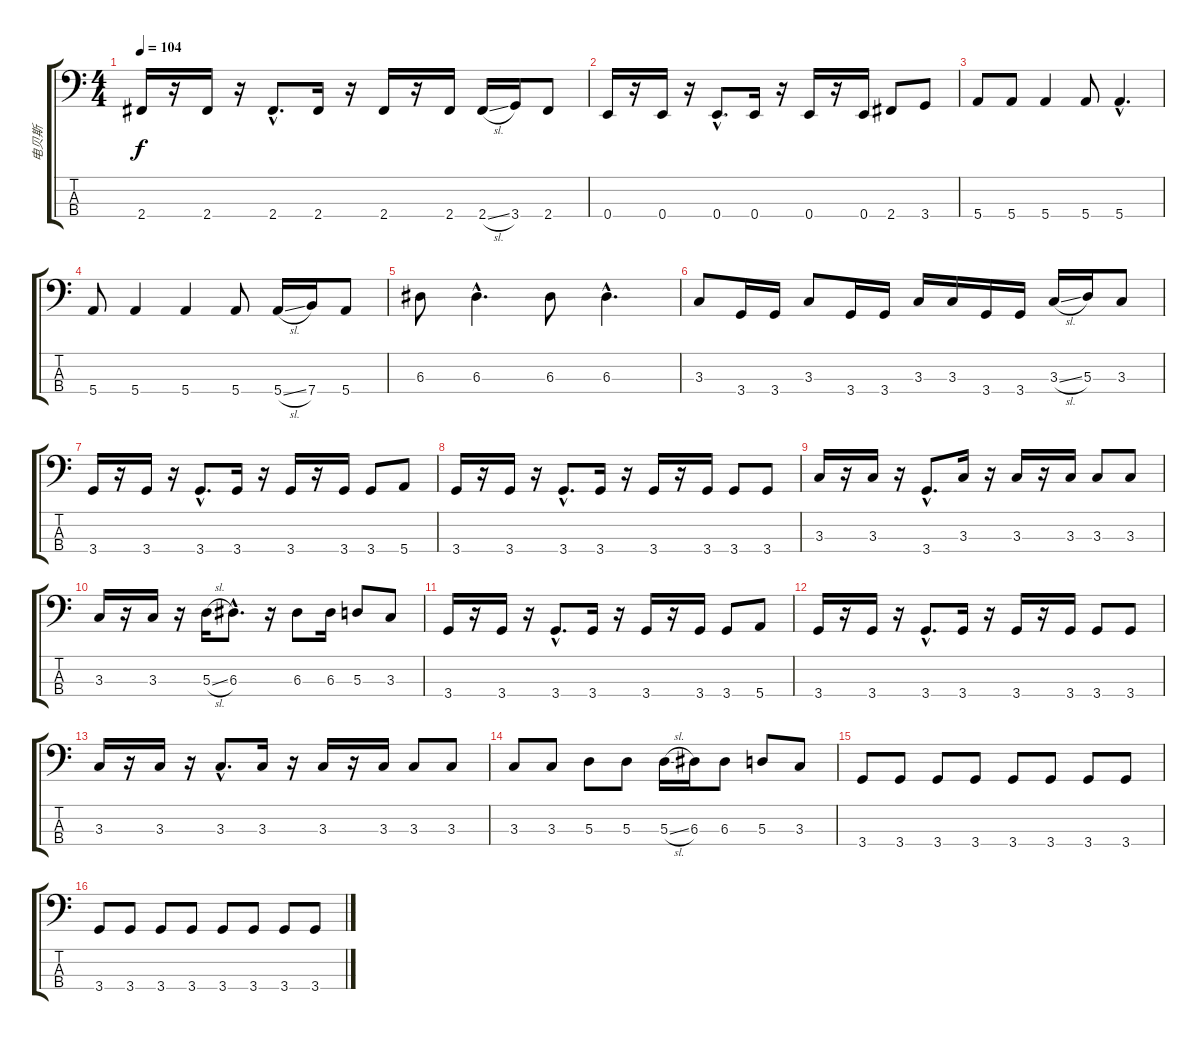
\track ("电贝斯" "电贝斯") {instrument electricbassfinger}
\staff {score tabs}
\tuning (G2 D2 A1 E1) {hide}
\ts (4 4)
\tempo 104
\clef f4
\ks c
2.4.16{dy f} r.16 2.4.16 r.16 2.4{hac}.8{d} 2.4.16 r.16 2.4.16 r.16 2.4.16 2.4{sl}.16 3.4.16 2.4.8 |
0.4.16 r.16 0.4.16 r.16 0.4{hac}.8{d} 0.4.16 r.16 0.4.16 r.16 0.4.16 2.4.8 3.4.8 |
5.4.8 5.4.8 5.4.4 5.4.8 5.4{hac}.4{d} |
5.4.8 5.4.4 5.4.4 5.4.8 5.4{sl}.16 7.4.16 5.4.8 |
6.3.8 6.3{hac}.4{d} 6.3.8 6.3{hac}.4{d} |
3.3.8 3.4.16 3.4.16 3.3.8 3.4.16 3.4.16 3.3.16 3.3.16 3.4.16 3.4.16 3.3{sl}.16 5.3.16 3.3.8 |
3.4.16 r.16 3.4.16 r.16 3.4{hac}.8{d} 3.4.16 r.16 3.4.16 r.16 3.4.16 3.4.8 5.4.8 |
3.4.16 r.16 3.4.16 r.16 3.4{hac}.8{d} 3.4.16 r.16 3.4.16 r.16 3.4.16 3.4.8 3.4.8 |
3.3.16 r.16 3.3.16 r.16 3.4{hac}.8{d} 3.3.16 r.16 3.3.16 r.16 3.3.16 3.3.8 3.3.8 |
3.3.16 r.16 3.3.16 r.16 5.3{sl}.16 6.3{hac}.8{d} r.16 6.3.8 6.3.16 5.3.8 3.3.8 |
3.4.16 r.16 3.4.16 r.16 3.4{hac}.8{d} 3.4.16 r.16 3.4.16 r.16 3.4.16 3.4.8 5.4.8 |
3.4.16 r.16 3.4.16 r.16 3.4{hac}.8{d} 3.4.16 r.16 3.4.16 r.16 3.4.16 3.4.8 3.4.8 |
3.3.16 r.16 3.3.16 r.16 3.3{hac}.8{d} 3.3.16 r.16 3.3.16 r.16 3.3.16 3.3.8 3.3.8 |
3.3.8 3.3.8 5.3.8 5.3.8 5.3{sl}.16 6.3.16 6.3.8 5.3.8 3.3.8 |
3.4.8 3.4.8 3.4.8 3.4.8 3.4.8 3.4.8 3.4.8 3.4.8 |
3.4.8 3.4.8 3.4.8 3.4.8 3.4.8 3.4.8 3.4.8 3.4.8
